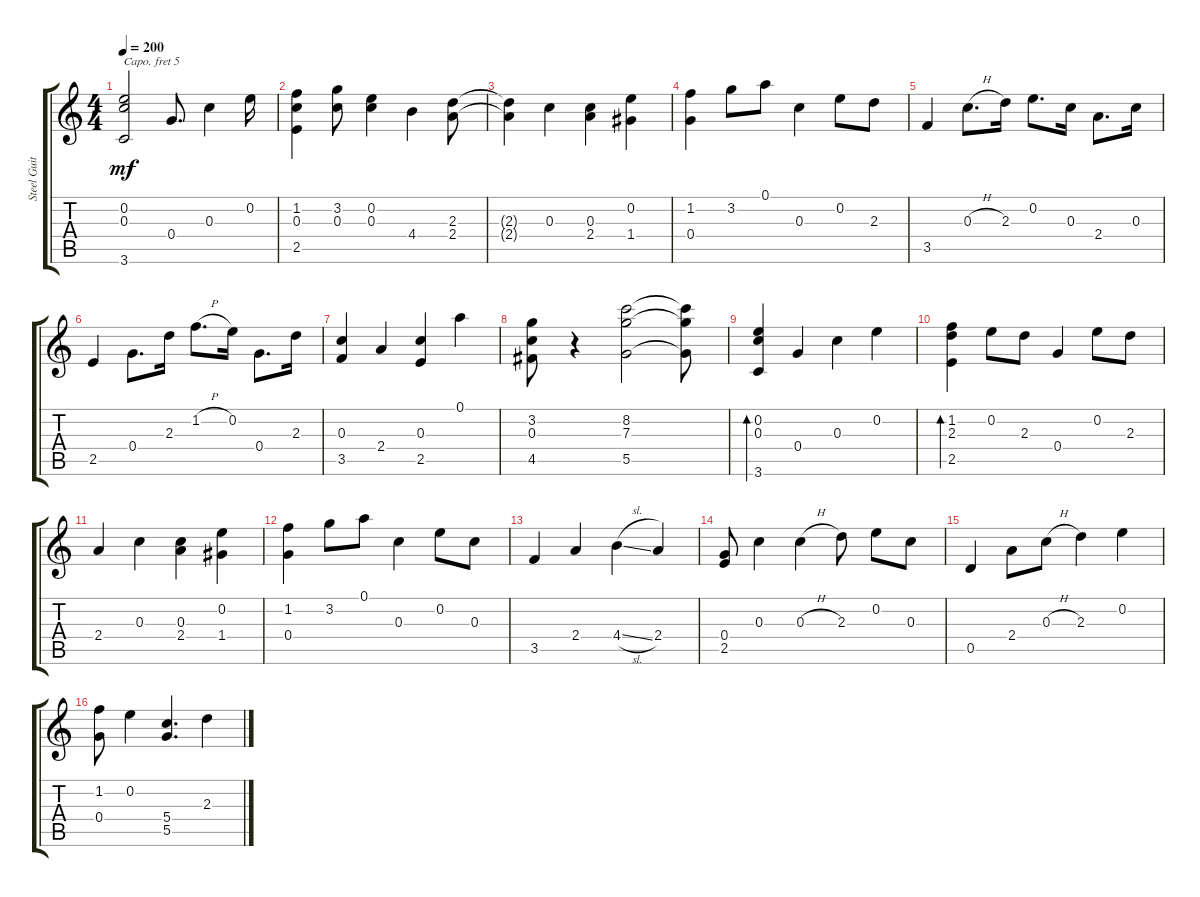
\track ("Steel Guitar" "Steel Guit") {instrument acousticguitarsteel}
\staff {score tabs}
\capo 5
\tuning (E4 B3 G3 D3 A2 E2) {hide}
\ts (4 4)
\tempo 200
\clef g2
\ks c
(0.2 0.3 3.6).2{dy mf} 0.4.8{d} 0.3.4 0.2.16 |
(1.2 0.3 2.5).4 (3.2 0.3).8 (0.2 0.3).4 4.4.4 (2.3 2.4).8 |
(2.3{t} 2.4{t}).4 0.3.4 (0.3 2.4).4 (0.2 1.4).4 |
(1.2 0.4).4 3.2.8 0.1.8 0.3.4 0.2.8 2.3.8 |
3.5.4 0.3{h}.8{d} 2.3.16 0.2.8{d} 0.3.16 2.4.8{d} 0.3.16 |
2.5.4 0.4.8{d} 2.3.16 1.2{h}.8{d} 0.2.16 0.4.8{d} 2.3.16 |
(0.3 3.5).4 2.4.4 (0.3 2.5).4 0.1.4 |
(3.2 0.3 4.5).8 r.4 (8.2 7.3 5.5).2 (8.2{t} 7.3{t} 5.5{t}).8 |
(0.2 0.3 3.6).4{bd 120} 0.4.4 0.3.4 0.2.4 |
(1.2 2.3 2.5).4{bd 120} 0.2.8 2.3.8 0.4.4 0.2.8 2.3.8 |
2.4.4 0.3.4 (0.3 2.4).4 (0.2 1.4).4 |
(1.2 0.4).4 3.2.8 0.1.8 0.3.4 0.2.8 0.3.8 |
3.5.4 2.4.4 4.4{sl}.4 2.4.4 |
(0.4 2.5).8 0.3.4 0.3{h}.4 2.3.8 0.2.8 0.3.8 |
0.5.4 2.4.8 0.3{h}.8 2.3.4 0.2.4 |
(1.2 0.4).8 0.2.4 (5.4 5.5).4{d} 2.3.4
